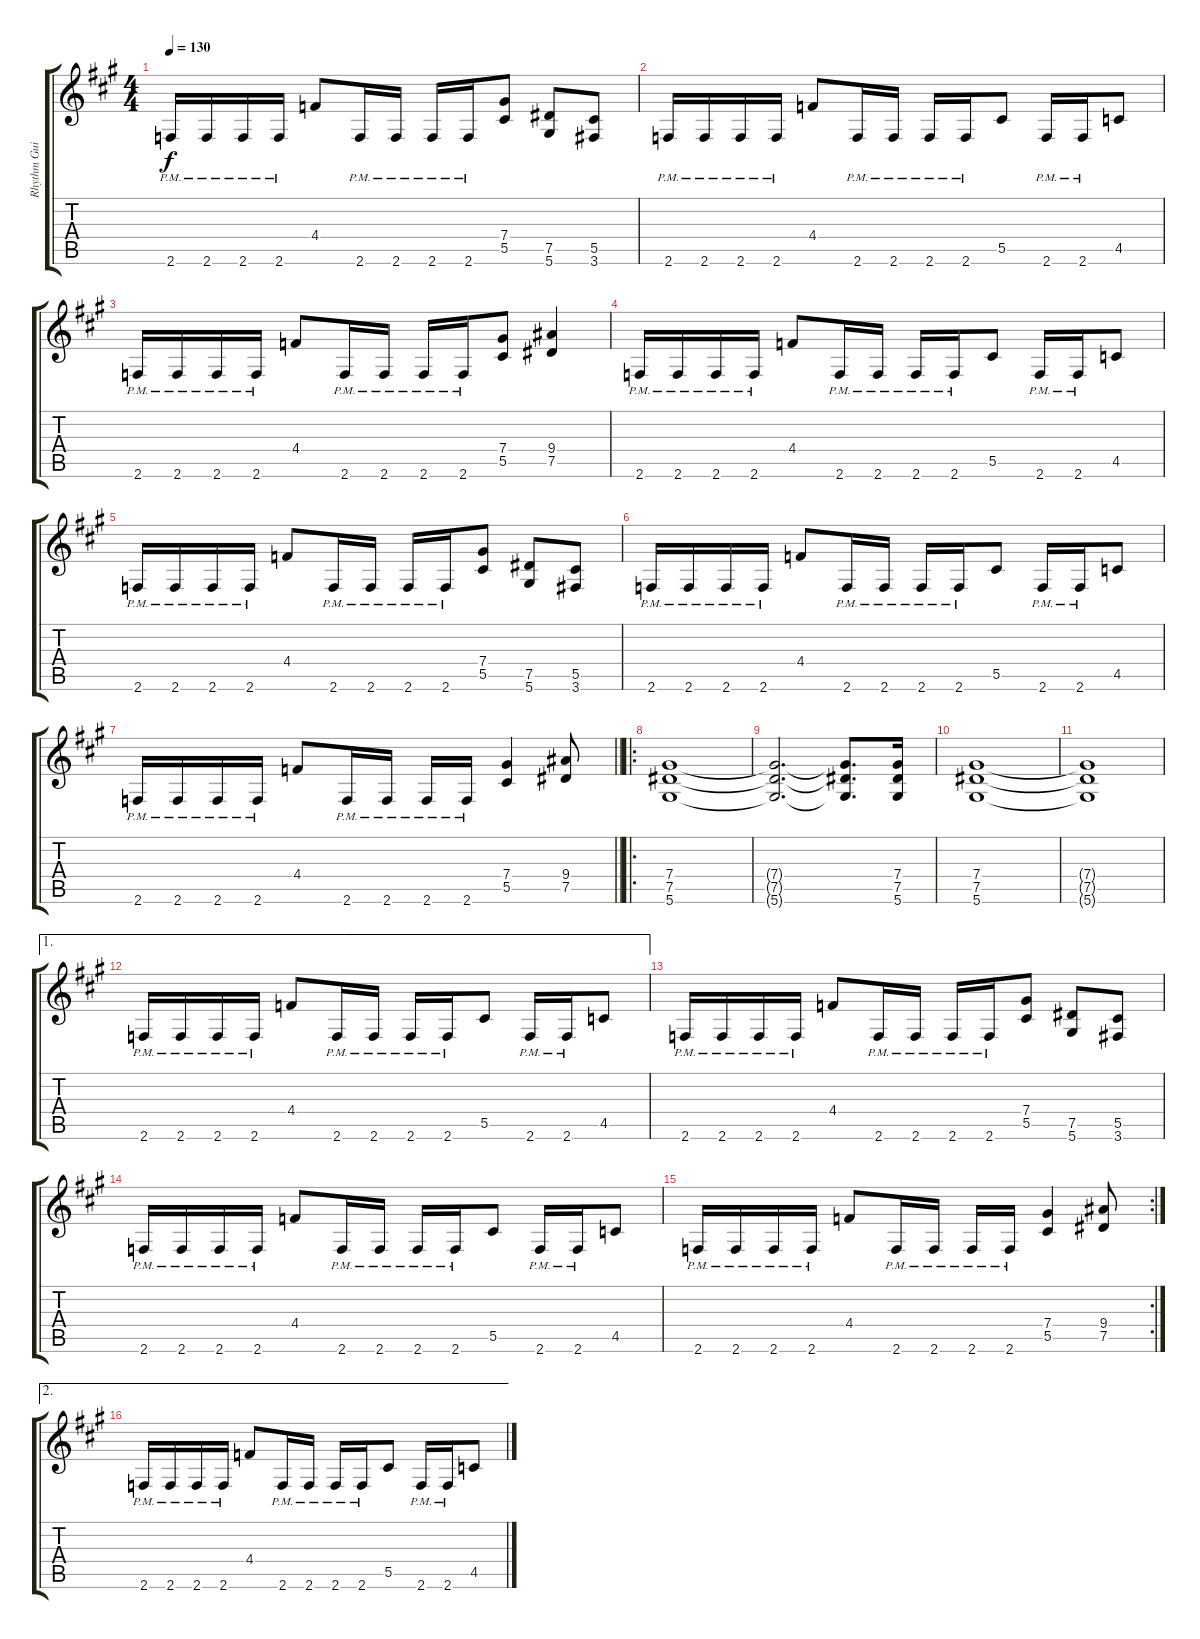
\track ("Rhythm Guitar" "Rhythm Gui") {instrument distortionguitar}
\staff {score tabs}
\tuning (Eb4 Bb3 Gb3 Db3 Ab2 Eb2) {hide}
\ts (4 4)
\tempo 130
\clef g2
\ks a
2.6{pm}.16{dy f} 2.6{pm}.16 2.6{pm}.16 2.6{pm}.16 4.4.8 2.6{pm}.16 2.6{pm}.16 2.6{pm}.16 2.6{pm}.16 (7.4 5.5).8 (7.5 5.6).8 (5.5 3.6).8 |
2.6{pm}.16 2.6{pm}.16 2.6{pm}.16 2.6{pm}.16 4.4.8 2.6{pm}.16 2.6{pm}.16 2.6{pm}.16 2.6{pm}.16 5.5.8 2.6{pm}.16 2.6{pm}.16 4.5.8 |
2.6{pm}.16 2.6{pm}.16 2.6{pm}.16 2.6{pm}.16 4.4.8 2.6{pm}.16 2.6{pm}.16 2.6{pm}.16 2.6{pm}.16 (7.4 5.5).8 (9.4 7.5).4 |
2.6{pm}.16 2.6{pm}.16 2.6{pm}.16 2.6{pm}.16 4.4.8 2.6{pm}.16 2.6{pm}.16 2.6{pm}.16 2.6{pm}.16 5.5.8 2.6{pm}.16 2.6{pm}.16 4.5.8 |
2.6{pm}.16 2.6{pm}.16 2.6{pm}.16 2.6{pm}.16 4.4.8 2.6{pm}.16 2.6{pm}.16 2.6{pm}.16 2.6{pm}.16 (7.4 5.5).8 (7.5 5.6).8 (5.5 3.6).8 |
2.6{pm}.16 2.6{pm}.16 2.6{pm}.16 2.6{pm}.16 4.4.8 2.6{pm}.16 2.6{pm}.16 2.6{pm}.16 2.6{pm}.16 5.5.8 2.6{pm}.16 2.6{pm}.16 4.5.8 |
\barLineRight lightlight
2.6{pm}.16 2.6{pm}.16 2.6{pm}.16 2.6{pm}.16 4.4.8 2.6{pm}.16 2.6{pm}.16 2.6{pm}.16 2.6{pm}.16 (7.4 5.5).4 (9.4 7.5).8 |
\ro
(7.4 7.5 5.6).1 |
(7.4{t} 7.5{t} 5.6{t}).2{d} (7.4{t} 7.5{t} 5.6{t}).8{d} (7.4 7.5 5.6).16 |
(7.4 7.5 5.6).1 |
(7.4{t} 7.5{t} 5.6{t}).1 |
\ae 1
2.6{pm}.16 2.6{pm}.16 2.6{pm}.16 2.6{pm}.16 4.4.8 2.6{pm}.16 2.6{pm}.16 2.6{pm}.16 2.6{pm}.16 5.5.8 2.6{pm}.16 2.6{pm}.16 4.5.8 |
2.6{pm}.16 2.6{pm}.16 2.6{pm}.16 2.6{pm}.16 4.4.8 2.6{pm}.16 2.6{pm}.16 2.6{pm}.16 2.6{pm}.16 (7.4 5.5).8 (7.5 5.6).8 (5.5 3.6).8 |
2.6{pm}.16 2.6{pm}.16 2.6{pm}.16 2.6{pm}.16 4.4.8 2.6{pm}.16 2.6{pm}.16 2.6{pm}.16 2.6{pm}.16 5.5.8 2.6{pm}.16 2.6{pm}.16 4.5.8 |
\rc 2
2.6{pm}.16 2.6{pm}.16 2.6{pm}.16 2.6{pm}.16 4.4.8 2.6{pm}.16 2.6{pm}.16 2.6{pm}.16 2.6{pm}.16 (7.4 5.5).4 (9.4 7.5).8 |
\ae 2
2.6{pm}.16 2.6{pm}.16 2.6{pm}.16 2.6{pm}.16 4.4.8 2.6{pm}.16 2.6{pm}.16 2.6{pm}.16 2.6{pm}.16 5.5.8 2.6{pm}.16 2.6{pm}.16 4.5.8
